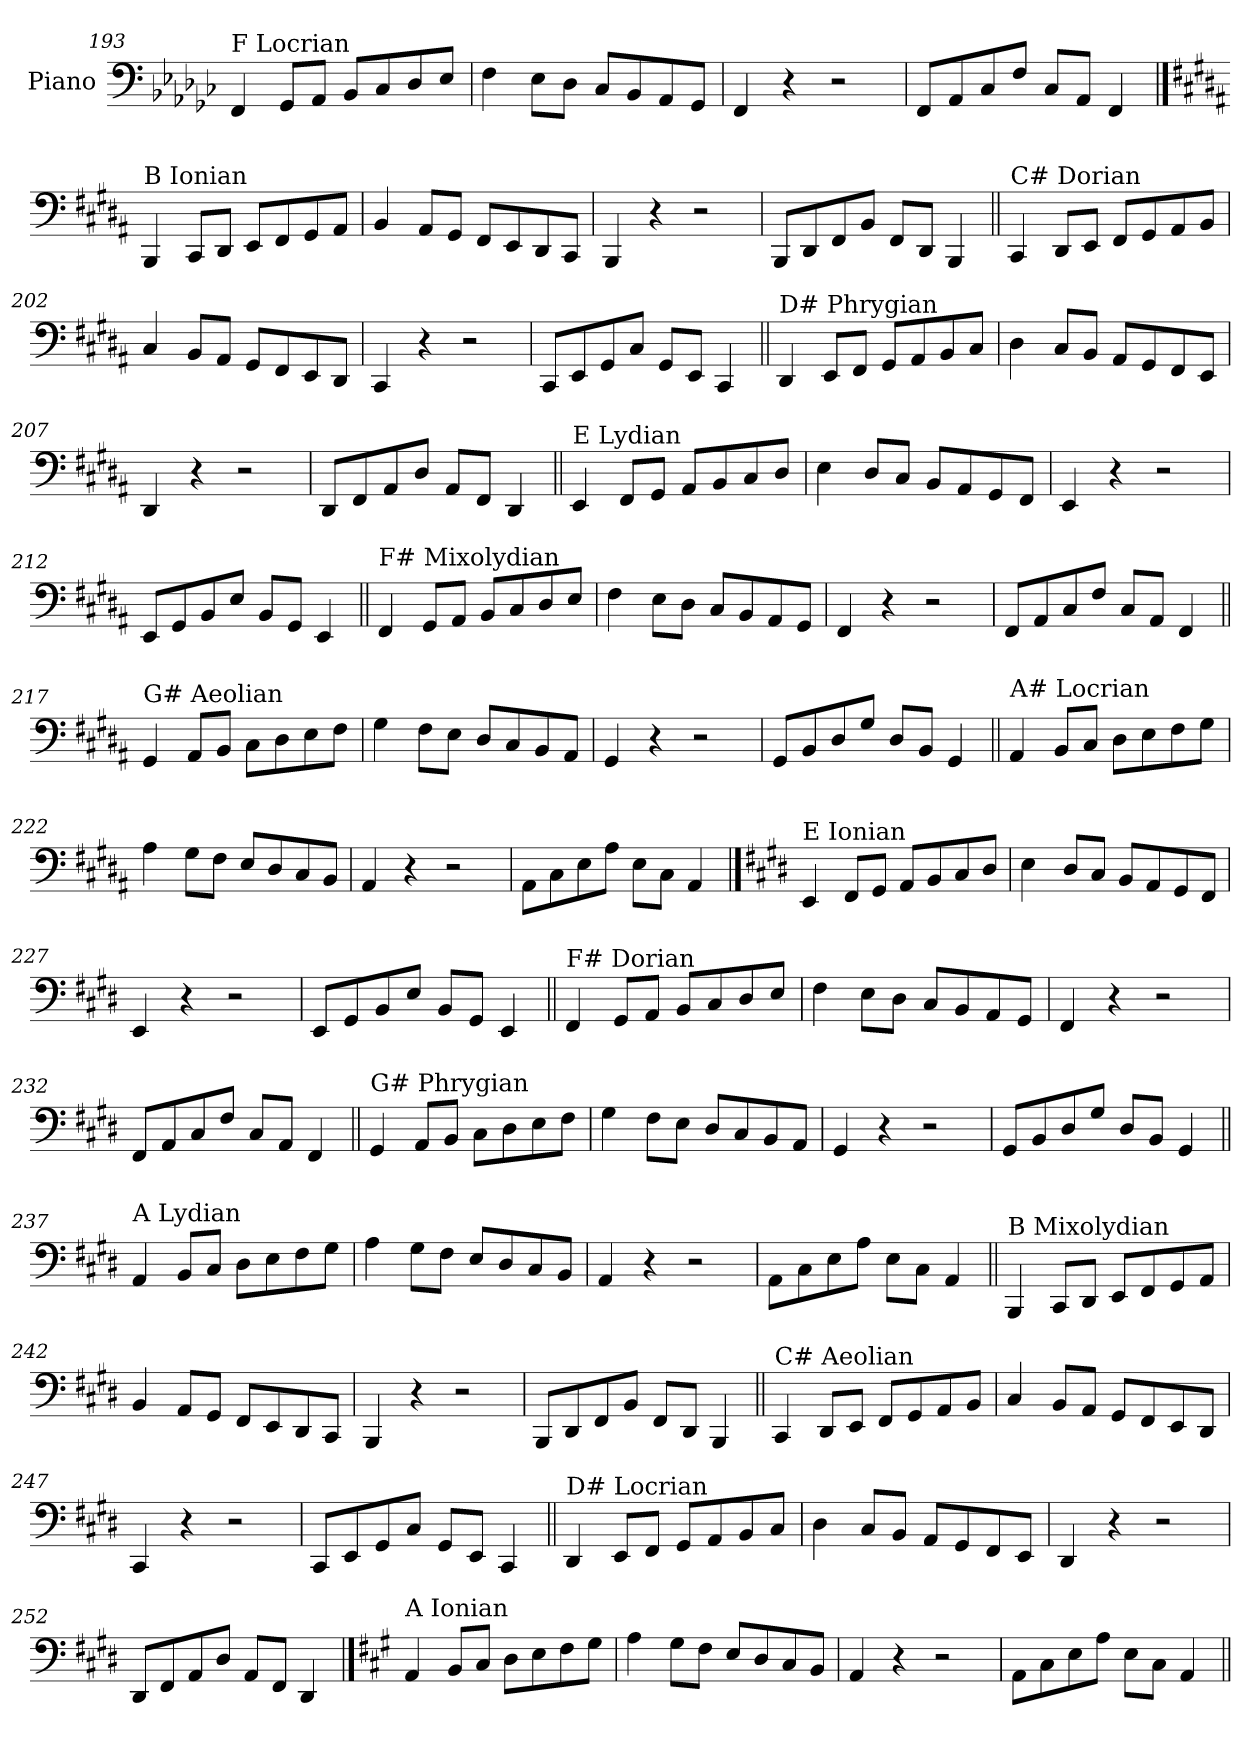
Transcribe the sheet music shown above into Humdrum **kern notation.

**kern
*part1
*staff1
*I"Piano
*I'Pno.
!!LO:LB:g=z
*clefF4
*k[b-e-a-d-g-c-]
=193
!LO:TX:a:t=F Locrian
4FF/
8GG-/L
8AA-/J
8BB-/L
8C-/
8D-/
8E-/J
=194
4F\
8E-\L
8D-\J
8C-/L
8BB-/
8AA-/
8GG-/J
=195
4FF/
4r
2r
=196
8FF/L
8AA-/
8C-/
8F/J
8C-/L
8AA-/J
4FF/
!!LO:PB:g=z
==197
*k[f#c#g#d#a#]
!LO:TX:a:t=B Ionian
4BBB/
8CC#/L
8DD#/J
8EE/L
8FF#/
8GG#/
8AA#/J
=198
4BB/
8AA#/L
8GG#/J
8FF#/L
8EE/
8DD#/
8CC#/J
=199
4BBB/
4r
2r
=200
8BBB/L
8DD#/
8FF#/
8BB/J
8FF#/L
8DD#/J
4BBB/
!!LO:LB:g=z
=201||
!LO:TX:a:t=C# Dorian
4CC#/
8DD#/L
8EE/J
8FF#/L
8GG#/
8AA#/
8BB/J
=202
4C#/
8BB/L
8AA#/J
8GG#/L
8FF#/
8EE/
8DD#/J
=203
4CC#/
4r
2r
=204
8CC#/L
8EE/
8GG#/
8C#/J
8GG#/L
8EE/J
4CC#/
!!LO:LB:g=z
=205||
!LO:TX:a:t=D# Phrygian
4DD#/
8EE/L
8FF#/J
8GG#/L
8AA#/
8BB/
8C#/J
=206
4D#\
8C#/L
8BB/J
8AA#/L
8GG#/
8FF#/
8EE/J
=207
4DD#/
4r
2r
=208
8DD#/L
8FF#/
8AA#/
8D#/J
8AA#/L
8FF#/J
4DD#/
!!LO:LB:g=z
=209||
!LO:TX:a:t=E Lydian
4EE/
8FF#/L
8GG#/J
8AA#/L
8BB/
8C#/
8D#/J
=210
4E\
8D#/L
8C#/J
8BB/L
8AA#/
8GG#/
8FF#/J
=211
4EE/
4r
2r
=212
8EE/L
8GG#/
8BB/
8E/J
8BB/L
8GG#/J
4EE/
!!LO:LB:g=z
=213||
!LO:TX:a:t=F# Mixolydian
4FF#/
8GG#/L
8AA#/J
8BB/L
8C#/
8D#/
8E/J
=214
4F#\
8E\L
8D#\J
8C#/L
8BB/
8AA#/
8GG#/J
=215
4FF#/
4r
2r
=216
8FF#/L
8AA#/
8C#/
8F#/J
8C#/L
8AA#/J
4FF#/
!!LO:LB:g=z
=217||
!LO:TX:a:t=G# Aeolian
4GG#/
8AA#/L
8BB/J
8C#\L
8D#\
8E\
8F#\J
=218
4G#\
8F#\L
8E\J
8D#/L
8C#/
8BB/
8AA#/J
=219
4GG#/
4r
2r
=220
8GG#/L
8BB/
8D#/
8G#/J
8D#/L
8BB/J
4GG#/
!!LO:LB:g=z
=221||
!LO:TX:a:t=A# Locrian
4AA#/
8BB/L
8C#/J
8D#\L
8E\
8F#\
8G#\J
=222
4A#\
8G#\L
8F#\J
8E/L
8D#/
8C#/
8BB/J
=223
4AA#/
4r
2r
=224
8AA#\L
8C#\
8E\
8A#\J
8E\L
8C#\J
4AA#/
!!LO:PB:g=z
==225
*k[f#c#g#d#]
!LO:TX:a:t=E Ionian
4EE/
8FF#/L
8GG#/J
8AA/L
8BB/
8C#/
8D#/J
=226
4E\
8D#/L
8C#/J
8BB/L
8AA/
8GG#/
8FF#/J
=227
4EE/
4r
2r
=228
8EE/L
8GG#/
8BB/
8E/J
8BB/L
8GG#/J
4EE/
!!LO:LB:g=z
=229||
!LO:TX:a:t=F# Dorian
4FF#/
8GG#/L
8AA/J
8BB/L
8C#/
8D#/
8E/J
=230
4F#\
8E\L
8D#\J
8C#/L
8BB/
8AA/
8GG#/J
=231
4FF#/
4r
2r
=232
8FF#/L
8AA/
8C#/
8F#/J
8C#/L
8AA/J
4FF#/
!!LO:LB:g=z
=233||
!LO:TX:a:t=G# Phrygian
4GG#/
8AA/L
8BB/J
8C#\L
8D#\
8E\
8F#\J
=234
4G#\
8F#\L
8E\J
8D#/L
8C#/
8BB/
8AA/J
=235
4GG#/
4r
2r
=236
8GG#/L
8BB/
8D#/
8G#/J
8D#/L
8BB/J
4GG#/
!!LO:LB:g=z
=237||
!LO:TX:a:t=A Lydian
4AA/
8BB/L
8C#/J
8D#\L
8E\
8F#\
8G#\J
=238
4A\
8G#\L
8F#\J
8E/L
8D#/
8C#/
8BB/J
=239
4AA/
4r
2r
=240
8AA\L
8C#\
8E\
8A\J
8E\L
8C#\J
4AA/
!!LO:LB:g=z
=241||
!LO:TX:a:t=B Mixolydian
4BBB/
8CC#/L
8DD#/J
8EE/L
8FF#/
8GG#/
8AA/J
=242
4BB/
8AA/L
8GG#/J
8FF#/L
8EE/
8DD#/
8CC#/J
=243
4BBB/
4r
2r
=244
8BBB/L
8DD#/
8FF#/
8BB/J
8FF#/L
8DD#/J
4BBB/
!!LO:LB:g=z
=245||
!LO:TX:a:t=C# Aeolian
4CC#/
8DD#/L
8EE/J
8FF#/L
8GG#/
8AA/
8BB/J
=246
4C#/
8BB/L
8AA/J
8GG#/L
8FF#/
8EE/
8DD#/J
=247
4CC#/
4r
2r
=248
8CC#/L
8EE/
8GG#/
8C#/J
8GG#/L
8EE/J
4CC#/
!!LO:LB:g=z
=249||
!LO:TX:a:t=D# Locrian
4DD#/
8EE/L
8FF#/J
8GG#/L
8AA/
8BB/
8C#/J
=250
4D#\
8C#/L
8BB/J
8AA/L
8GG#/
8FF#/
8EE/J
=251
4DD#/
4r
2r
=252
8DD#/L
8FF#/
8AA/
8D#/J
8AA/L
8FF#/J
4DD#/
!!LO:PB:g=z
==253
*k[f#c#g#]
!LO:TX:a:t=A Ionian
4AA/
8BB/L
8C#/J
8D\L
8E\
8F#\
8G#\J
=254
4A\
8G#\L
8F#\J
8E/L
8D/
8C#/
8BB/J
=255
4AA/
4r
2r
=256
8AA\L
8C#\
8E\
8A\J
8E\L
8C#\J
4AA/
=||
*-
